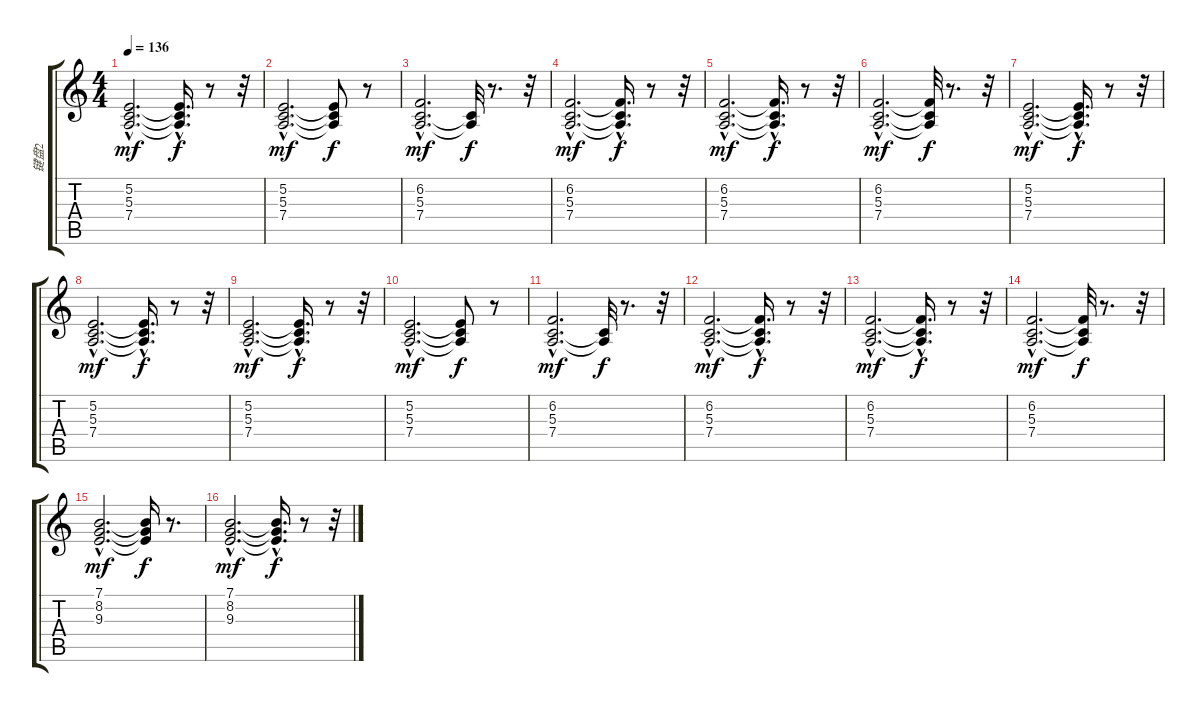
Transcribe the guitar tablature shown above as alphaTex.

\track ("键盘2" "键盘2") {instrument stringensemble1}
\staff {score tabs}
\tuning (E4 B3 G3 D3 A2 E2) {hide}
\ts (4 4)
\tempo 136
\clef g2
\ks c
(5.2{hac} 5.3{hac} 7.4{hac}).2{d dy mf} (5.2{t} 5.3{hac t} 7.4{t}).16{d dy f} r.8 r.32 |
(5.2{hac} 5.3{hac} 7.4{hac}).2{d dy mf} (5.2{t} 5.3{t} 7.4{t}).8{dy f} r.8 |
(6.2{hac} 5.3{hac} 7.4{hac}).2{d dy mf} (5.3{t} 7.4{t}).32{dy f} r.8{d} r.32 |
(6.2{hac} 5.3{hac} 7.4{hac}).2{d dy mf} (6.2{hac t} 5.3{hac t} 7.4{hac t}).16{d dy f} r.8 r.32 |
(6.2{hac} 5.3{hac} 7.4{hac}).2{d dy mf} (6.2{t} 5.3{t} 7.4{hac t}).16{d dy f} r.8 r.32 |
(6.2{hac} 5.3{hac} 7.4{hac}).2{d dy mf} (6.2{t} 5.3{t} 7.4{t}).32{dy f} r.8{d} r.32 |
(5.2{hac} 5.3{hac} 7.4{hac}).2{d dy mf} (5.2{t} 5.3{hac t} 7.4{hac t}).16{d dy f} r.8 r.32 |
(5.2{hac} 5.3{hac} 7.4{hac}).2{d dy mf} (5.2{t} 5.3{hac t} 7.4{t}).16{d dy f} r.8 r.32 |
(5.2{hac} 5.3{hac} 7.4{hac}).2{d dy mf} (5.2{t} 5.3{hac t} 7.4{t}).16{d dy f} r.8 r.32 |
(5.2{hac} 5.3{hac} 7.4{hac}).2{d dy mf} (5.2{t} 5.3{t} 7.4{t}).8{dy f} r.8 |
(6.2{hac} 5.3{hac} 7.4{hac}).2{d dy mf} (5.3{t} 7.4{t}).32{dy f} r.8{d} r.32 |
(6.2{hac} 5.3{hac} 7.4{hac}).2{d dy mf} (6.2{hac t} 5.3{hac t} 7.4{hac t}).16{d dy f} r.8 r.32 |
(6.2{hac} 5.3{hac} 7.4{hac}).2{d dy mf} (6.2{t} 5.3{t} 7.4{hac t}).16{d dy f} r.8 r.32 |
(6.2{hac} 5.3{hac} 7.4{hac}).2{d dy mf} (6.2{t} 5.3{t} 7.4{t}).32{dy f} r.8{d} r.32 |
(7.1{hac} 8.2{hac} 9.3{hac}).2{d dy mf} (7.1{t} 8.2{t} 9.3{t}).16{dy f} r.8{d} |
(7.1{hac} 8.2{hac} 9.3{hac}).2{d dy mf} (7.1{hac t} 8.2{hac t} 9.3{hac t}).16{d dy f} r.8 r.32
